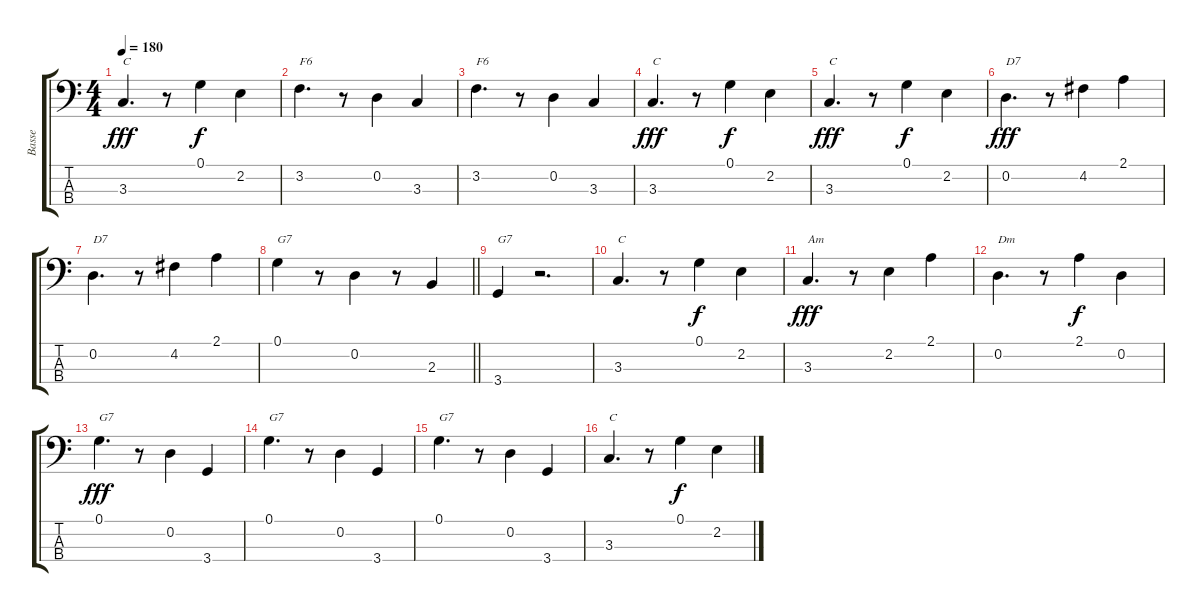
\track ("Basse" "Basse") {instrument electricbassfinger}
\staff {score tabs}
\tuning (G2 D2 A1 E1) {hide}
\ts (4 4)
\tempo 180
\clef f4
\ks c
3.3.4{d txt "C" dy fff} r.8 0.1.4{dy f} 2.2.4 |
3.2.4{d txt "F6"} r.8 0.2.4 3.3.4 |
3.2.4{d txt "F6"} r.8 0.2.4 3.3.4 |
3.3.4{d txt "C" dy fff} r.8 0.1.4{dy f} 2.2.4 |
3.3.4{d txt "C" dy fff} r.8 0.1.4{dy f} 2.2.4 |
0.2.4{d txt "D7" dy fff} r.8 4.2.4 2.1.4 |
0.2.4{d txt "D7"} r.8 4.2.4 2.1.4 |
\barLineRight lightlight
0.1.4{txt "G7"} r.8 0.2.4 r.8 2.3.4 |
3.4.4{txt "G7"} r.2{d} |
3.3.4{d txt "C"} r.8 0.1.4{dy f} 2.2.4 |
3.3.4{d txt "Am" dy fff} r.8 2.2.4 2.1.4 |
0.2.4{d txt "Dm"} r.8 2.1.4{dy f} 0.2.4 |
0.1.4{d txt "G7" dy fff} r.8 0.2.4 3.4.4 |
0.1.4{d txt "G7"} r.8 0.2.4 3.4.4 |
0.1.4{d txt "G7"} r.8 0.2.4 3.4.4 |
3.3.4{d txt "C"} r.8 0.1.4{dy f} 2.2.4
